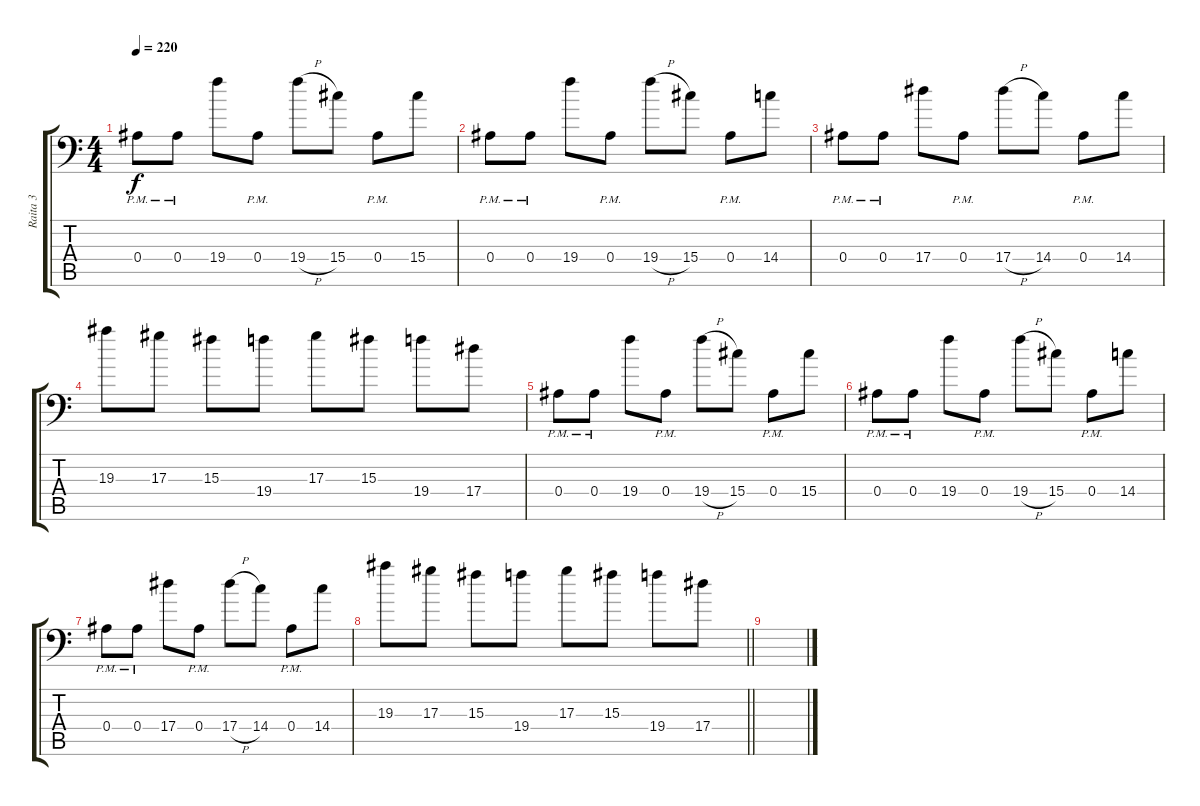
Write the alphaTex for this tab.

\track ("Raita 3" "Raita 3") {instrument distortionguitar}
\staff {score tabs}
\tuning (C4 G3 Eb3 Bb2 F2 Bb1) {hide}
\ts (4 4)
\tempo 220
\clef f4
\ks c
0.4{pm}.8{dy f} 0.4{pm}.8 19.4.8 0.4{pm}.8 19.4{h}.8 15.4.8 0.4{pm}.8 15.4.8 |
0.4{pm}.8 0.4{pm}.8 19.4.8 0.4{pm}.8 19.4{h}.8 15.4.8 0.4{pm}.8 14.4.8 |
0.4{pm}.8 0.4{pm}.8 17.4.8 0.4{pm}.8 17.4{h}.8 14.4.8 0.4{pm}.8 14.4.8 |
19.3.8 17.3.8 15.3.8 19.4.8 17.3.8 15.3.8 19.4.8 17.4.8 |
0.4{pm}.8 0.4{pm}.8 19.4.8 0.4{pm}.8 19.4{h}.8 15.4.8 0.4{pm}.8 15.4.8 |
0.4{pm}.8 0.4{pm}.8 19.4.8 0.4{pm}.8 19.4{h}.8 15.4.8 0.4{pm}.8 14.4.8 |
0.4{pm}.8 0.4{pm}.8 17.4.8 0.4{pm}.8 17.4{h}.8 14.4.8 0.4{pm}.8 14.4.8 |
\barLineRight lightlight
19.3.8 17.3.8 15.3.8 19.4.8 17.3.8 15.3.8 19.4.8 17.4.8 |
\section ("" "")
